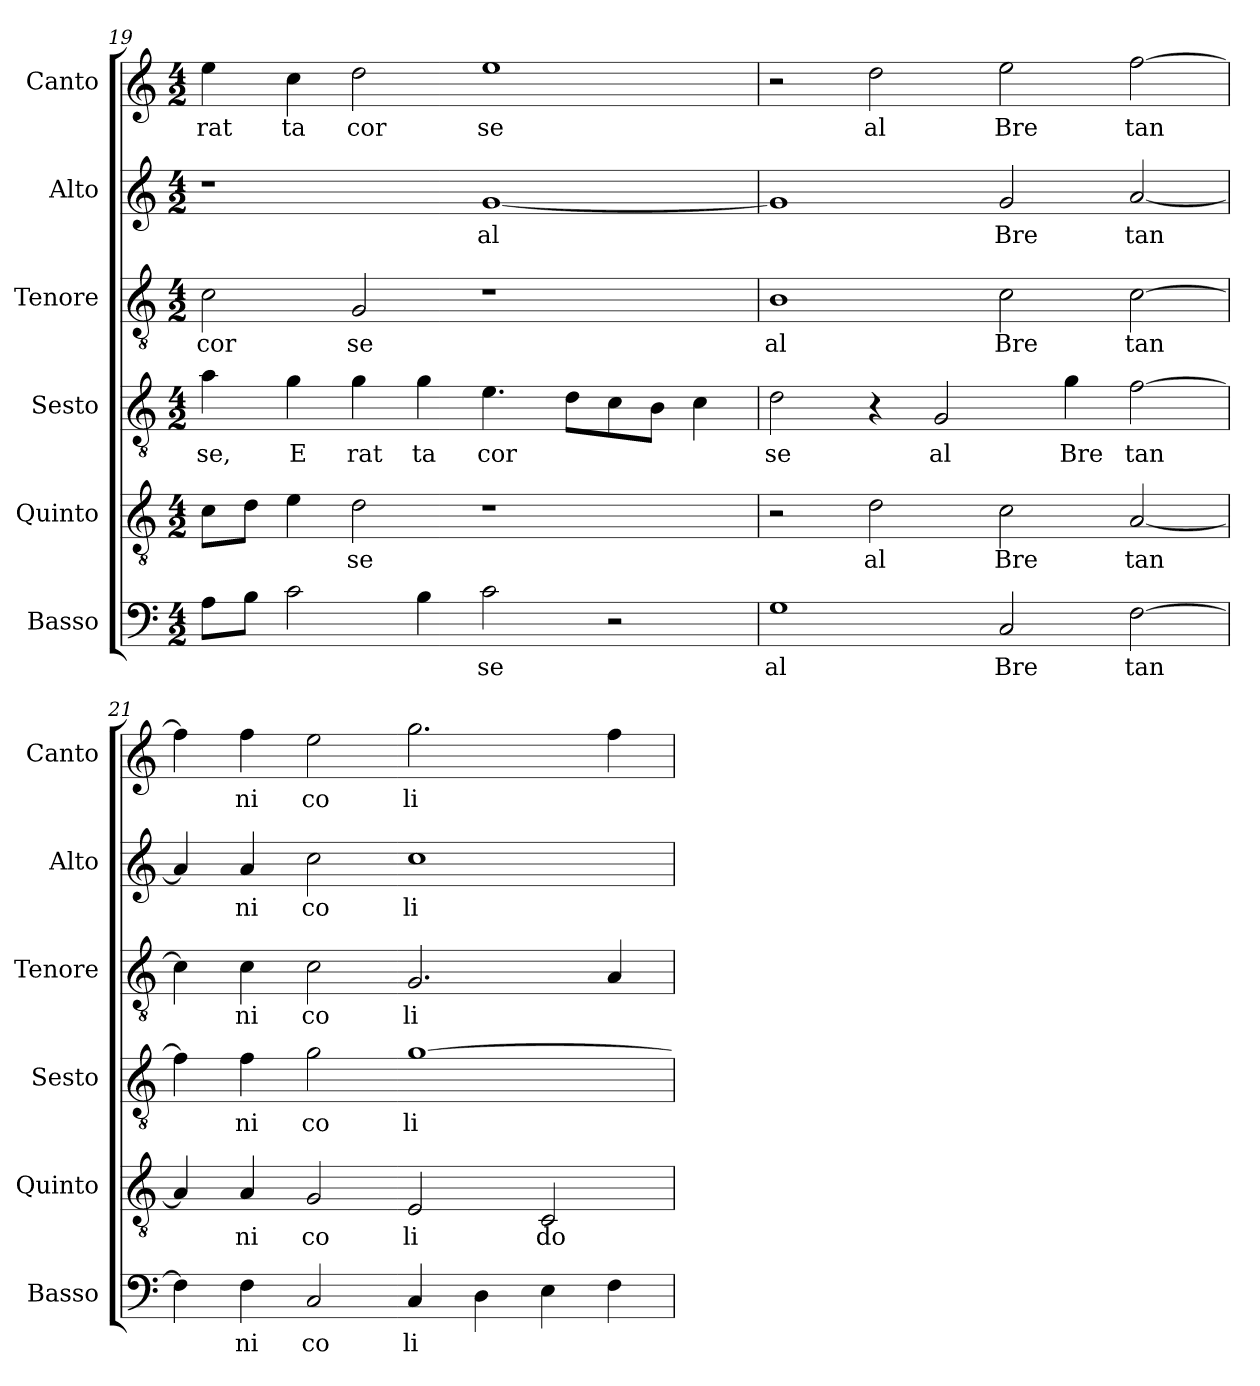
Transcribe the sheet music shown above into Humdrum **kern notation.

**kern	**text	**kern	**text	**kern	**text	**kern	**text	**kern	**text	**kern	**text
*part6	*part6	*part5	*part5	*part4	*part4	*part3	*part3	*part2	*part2	*part1	*part1
*staff6	*staff6	*staff5	*staff5	*staff4	*staff4	*staff3	*staff3	*staff2	*staff2	*staff1	*staff1
*I"Basso	*	*I"Quinto	*	*I"Sesto	*	*I"Tenore	*	*I"Alto	*	*I"Canto	*
*I'Basso	*	*I'Quinto	*	*I'Sesto	*	*I'Tenore	*	*I'Alto	*	*I'Canto	*
*clefF4	*	*clefGv2	*	*clefGv2	*	*clefGv2	*	*clefG2	*	*clefG2	*
*M4/2	*	*M4/2	*	*M4/2	*	*M4/2	*	*M4/2	*	*M4/2	*
=19	=19	=19	=19	=19	=19	=19	=19	=19	=19	=19	=19
!	!	!	!	!	!LO:LY:b:cj	!	!LO:LY:b:cj	!	!	!	!LO:LY:b:cj
8A\L	.	8c\L	.	4a\	se,	2c\	cor	1r	.	4ee\	rat
8B\J	.	8d\J	.	.	.	.	.	.	.	.	.
!	!	!	!	!	!LO:LY:b:cj	!	!	!	!	!	!LO:LY:b:cj
2c\	.	4e\	.	4g\	E	.	.	.	.	4cc\	ta
!	!	!	!LO:LY:b:cj	!	!LO:LY:b:cj	!	!LO:LY:b:cj	!	!	!	!LO:LY:b:cj
.	.	2d\	se	4g\	rat	2G/	se	.	.	2dd\	cor
!	!	!	!	!	!LO:LY:b:cj	!	!	!	!	!	!
4B\	.	.	.	4g\	ta	.	.	.	.	.	.
!	!LO:LY:b:cj	!	!	!	!LO:LY:b	!	!	!	!LO:LY:b:cj	!	!LO:LY:b:cj
2c\	se	1r	.	4.e\	cor	1r	.	[<1g	al	1ee	se
.	.	.	.	8d\L	.	.	.	.	.	.	.
2r	.	.	.	8c\	.	.	.	.	.	.	.
.	.	.	.	8B\J	.	.	.	.	.	.	.
.	.	.	.	4c\	.	.	.	.	.	.	.
=20	=20	=20	=20	=20	=20	=20	=20	=20	=20	=20	=20
!	!LO:LY:b:cj	!	!	!	!LO:LY:b:cj	!	!LO:LY:b:cj	!	!	!	!
1G	al	2r	.	2d\	se	1B	al	1g]	.	2r	.
!	!	!	!LO:LY:b:cj	!	!	!	!	!	!	!	!LO:LY:b:cj
.	.	2d\	al	4r	.	.	.	.	.	2dd\	al
!	!	!	!	!	!LO:LY:b:cj	!	!	!	!	!	!
.	.	.	.	2G/	al	.	.	.	.	.	.
!	!LO:LY:b:cj	!	!LO:LY:b:cj	!	!	!	!LO:LY:b:cj	!	!LO:LY:b:cj	!	!LO:LY:b:cj
2C/	Bre	2c\	Bre	.	.	2c\	Bre	2g/	Bre	2ee\	Bre
!	!	!	!	!	!LO:LY:b:cj	!	!	!	!	!	!
.	.	.	.	4g\	Bre	.	.	.	.	.	.
!	!LO:LY:b	!	!LO:LY:b	!	!LO:LY:b	!	!LO:LY:b	!	!LO:LY:b	!	!LO:LY:b
[>2F\	tan	[<2A/	tan	[>2f\	tan	[>2c\	tan	[<2a/	tan	[>2ff\	tan
=21	=21	=21	=21	=21	=21	=21	=21	=21	=21	=21	=21
4F\]	.	4A/]	.	4f\]	.	4c\]	.	4a/]	.	4ff\]	.
!	!LO:LY:b:cj	!	!LO:LY:b:cj	!	!LO:LY:b:cj	!	!LO:LY:b:cj	!	!LO:LY:b:cj	!	!LO:LY:b:cj
4F\	ni	4A/	ni	4f\	ni	4c\	ni	4a/	ni	4ff\	ni
!	!LO:LY:b:cj	!	!LO:LY:b:cj	!	!LO:LY:b:cj	!	!LO:LY:b:cj	!	!LO:LY:b:cj	!	!LO:LY:b:cj
2C/	co	2G/	co	2g\	co	2c\	co	2cc\	co	2ee\	co
!	!LO:LY:b:cj	!	!LO:LY:b:cj	!	!LO:LY:b:cj	!	!LO:LY:b:cj	!	!LO:LY:b:cj	!	!LO:LY:b:cj
4C/	li	2E/	li	[>1g	li	2.G/	li	1cc	li	2.gg\	li
4D\	.	.	.	.	.	.	.	.	.	.	.
!	!	!	!LO:LY:b:cj	!	!	!	!	!	!	!	!
4E\	.	2C/	do	.	.	.	.	.	.	.	.
4F\	.	.	.	.	.	4A/	.	.	.	4ff\	.
=	=	=	=	=	=	=	=	=	=	=	=
*-	*-	*-	*-	*-	*-	*-	*-	*-	*-	*-	*-
